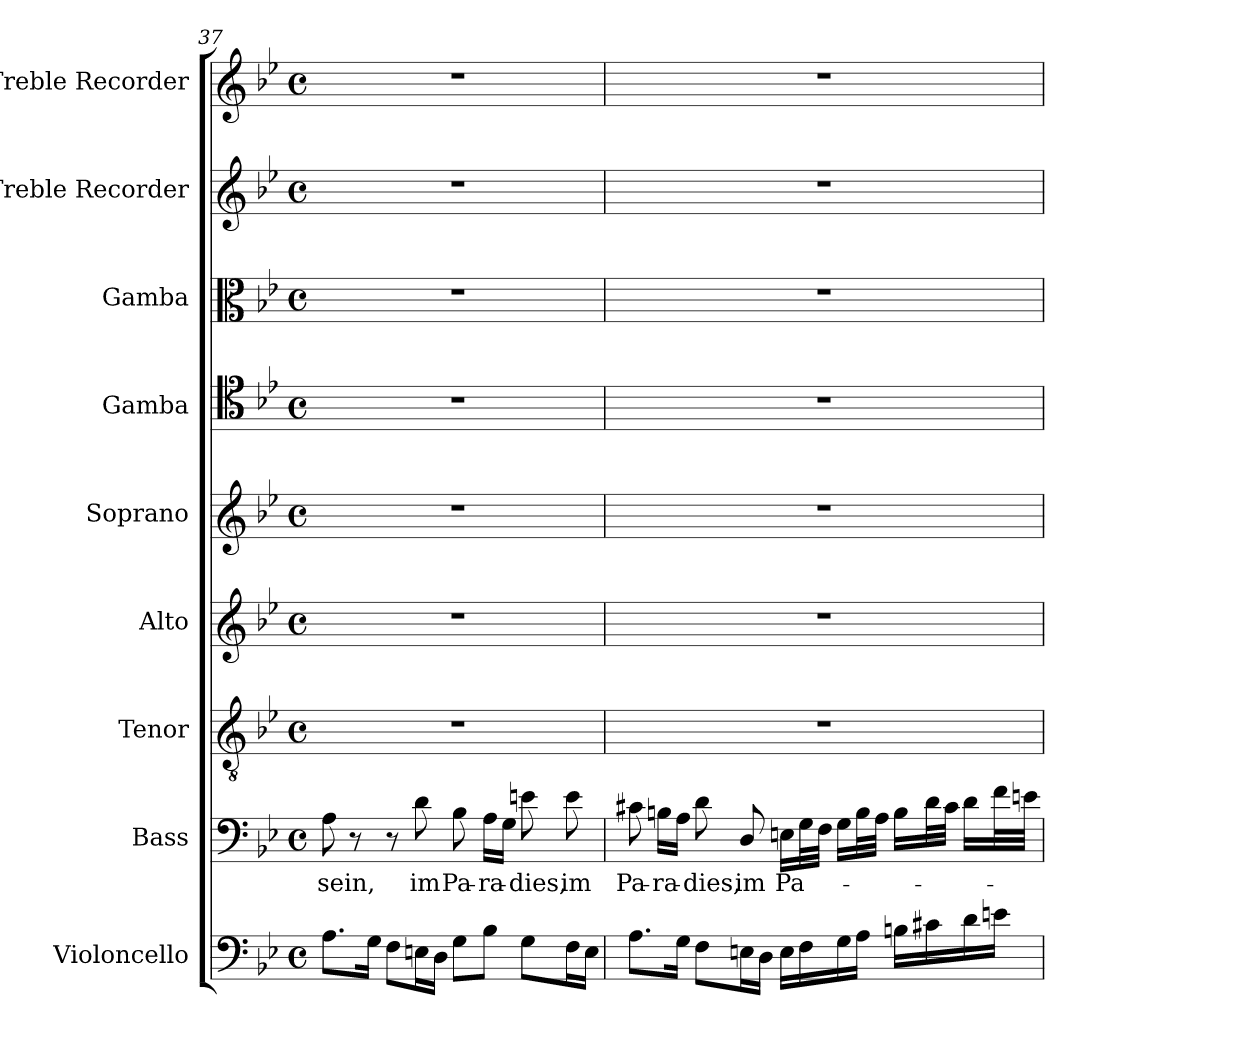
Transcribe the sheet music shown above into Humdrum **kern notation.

**kern	**kern	**text	**kern	**kern	**kern	**kern	**kern	**kern	**kern
*part9	*part8	*part8	*part7	*part6	*part5	*part4	*part3	*part2	*part1
*staff9	*staff8	*staff8	*staff7	*staff6	*staff5	*staff4	*staff3	*staff2	*staff1
*I"Violoncello	*I"Bass	*	*I"Tenor	*I"Alto	*I"Soprano	*I"Gamba	*I"Gamba	*I"Treble Recorder	*I"Treble Recorder
*	*	*	*I'T.	*	*I'S.	*	*	*I'Tr. Rec.	*I'Tr. Rec.
!!LO:LB:g=z
*clefF4	*clefF4	*	*clefGv2	*clefG2	*clefG2	*clefC4	*clefC3	*clefG2	*clefG2
*	*	*	*ITrd7c12	*	*	*	*	*	*
*k[b-e-]	*k[b-e-]	*	*k[b-e-]	*k[b-e-]	*k[b-e-]	*k[b-e-]	*k[b-e-]	*k[b-e-]	*k[b-e-]
*B-:	*B-:	*	*B-:	*B-:	*B-:	*B-:	*B-:	*B-:	*B-:
*M4/4	*M4/4	*	*M4/4	*M4/4	*M4/4	*M4/4	*M4/4	*M4/4	*M4/4
*met(c)	*met(c)	*	*met(c)	*met(c)	*met(c)	*met(c)	*met(c)	*met(c)	*met(c)
=37	=37	=37	=37	=37	=37	=37	=37	=37	=37
!	!	!LO:LY:b:color=#000000	!	!	!	!	!	!	!
8.Ai\L	8Ai\	sein,	1r	1r	1r	1r	1r	1r	1r
.	8r	.	.	.	.	.	.	.	.
16Gi\Jk	.	.	.	.	.	.	.	.	.
8Fi\L	8r	.	.	.	.	.	.	.	.
!	!	!LO:LY:b:color=#000000	!	!	!	!	!	!	!
16Eni\L	8di\	im	.	.	.	.	.	.	.
16Di\JJ	.	.	.	.	.	.	.	.	.
!	!	!LO:LY:b:color=#000000	!	!	!	!	!	!	!
8Gi\L	8B-i\	Pa-	.	.	.	.	.	.	.
!	!	!LO:LY:b:color=#000000	!	!	!	!	!	!	!
8B-i\J	16Ai\LL	-ra-	.	.	.	.	.	.	.
.	16Gi\JJ	.	.	.	.	.	.	.	.
!	!	!LO:LY:b:color=#000000	!	!	!	!	!	!	!
8Gi\L	8eni\	-dies,	.	.	.	.	.	.	.
!	!	!LO:LY:b:color=#000000	!	!	!	!	!	!	!
16Fi\L	8ei\	im	.	.	.	.	.	.	.
16Ei\JJ	.	.	.	.	.	.	.	.	.
=38	=38	=38	=38	=38	=38	=38	=38	=38	=38
!	!	!LO:LY:b:color=#000000	!	!	!	!	!	!	!
8.Ai\L	8c#Xi\	Pa-	1r	1r	1r	1r	1r	1r	1r
!	!	!LO:LY:b:color=#000000	!	!	!	!	!	!	!
.	16Bni\LL	-ra-	.	.	.	.	.	.	.
16Gi\Jk	16Ai\JJ	.	.	.	.	.	.	.	.
!	!	!LO:LY:b:color=#000000	!	!	!	!	!	!	!
8Fi\L	8di\	-dies,	.	.	.	.	.	.	.
!	!	!LO:LY:b:color=#000000	!	!	!	!	!	!	!
16Eni\L	8Di/	im	.	.	.	.	.	.	.
16Di\JJ	.	.	.	.	.	.	.	.	.
!	!	!LO:LY:b:color=#000000	!	!	!	!	!	!	!
16Ei\LL	16Eni\LL	Pa-	.	.	.	.	.	.	.
16Fi\	32Gi\L	.	.	.	.	.	.	.	.
.	32Fi\JJJ	.	.	.	.	.	.	.	.
16Gi\	16Gi\LL	.	.	.	.	.	.	.	.
16Ai\JJ	32Bi\L	.	.	.	.	.	.	.	.
.	32Ai\JJJ	.	.	.	.	.	.	.	.
16Bni\LL	16Bi\LL	.	.	.	.	.	.	.	.
16c#Xi\	32di\L	.	.	.	.	.	.	.	.
.	32c#i\JJJ	.	.	.	.	.	.	.	.
16di\	16di\LL	.	.	.	.	.	.	.	.
16eni\JJ	32fi\L	.	.	.	.	.	.	.	.
.	32eni\JJJ	.	.	.	.	.	.	.	.
=	=	=	=	=	=	=	=	=	=
*-	*-	*-	*-	*-	*-	*-	*-	*-	*-
